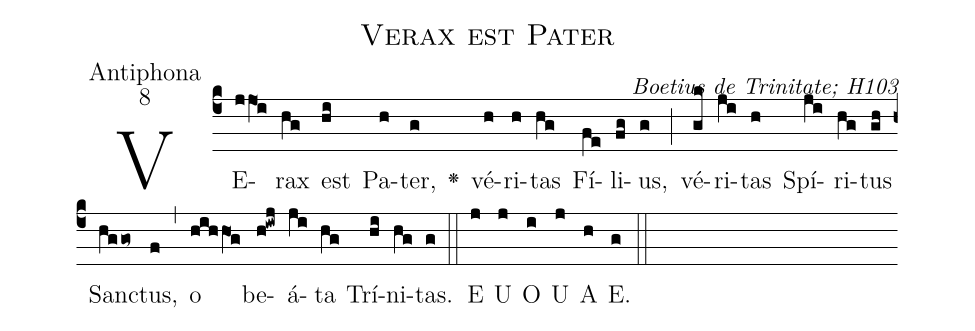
name:Verax est Pater;
office-part:Antiphona;
mode:8;
commentary:Boetius de Trinitate; H103;
%%
(c4)VE(jjO1i)rax(hg) est(hi) Pa(h)ter,(g) <v>\greheightstar</v>() vé(h)ri(h)tas(hg) Fí(fe)li(fg)us,(g) (;) vé(gk)ri(ji)tas(h) Spí(ji)ri(hg)tus(gh) San(hggo~)ctus,(f) (,)
o(hihhO1g) be(h!iwj)á(ji)ta(hg) Trí(hi)ni(hg)tas.(g) (::)

E(j) U(j) O(i) U(j) A(h) E.(g) (::)
